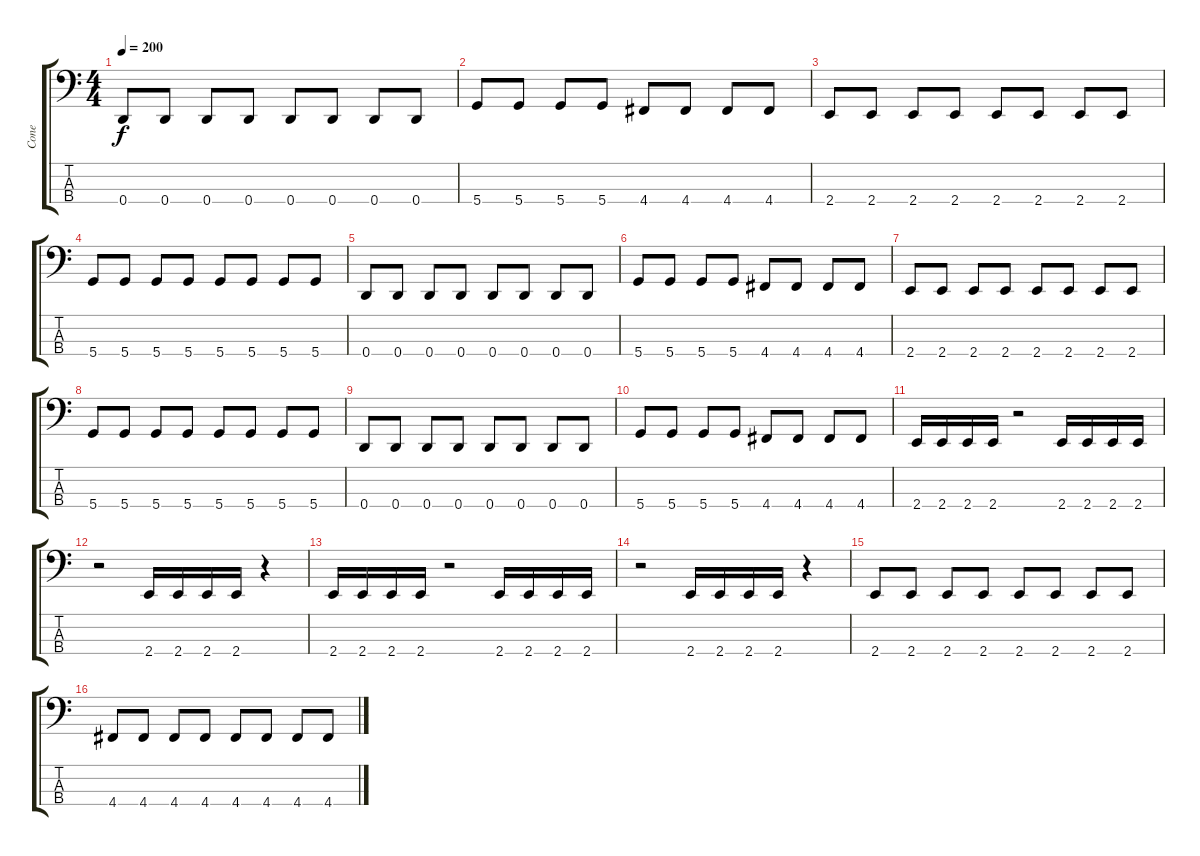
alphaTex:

\track ("Cone" "Cone") {instrument electricbasspick}
\staff {score tabs}
\tuning (G2 D2 A1 D1) {hide}
\ts (4 4)
\tempo 200
\clef f4
\ks c
0.4.8{dy f} 0.4.8 0.4.8 0.4.8 0.4.8 0.4.8 0.4.8 0.4.8 |
5.4.8 5.4.8 5.4.8 5.4.8 4.4.8 4.4.8 4.4.8 4.4.8 |
2.4.8 2.4.8 2.4.8 2.4.8 2.4.8 2.4.8 2.4.8 2.4.8 |
5.4.8 5.4.8 5.4.8 5.4.8 5.4.8 5.4.8 5.4.8 5.4.8 |
0.4.8 0.4.8 0.4.8 0.4.8 0.4.8 0.4.8 0.4.8 0.4.8 |
5.4.8 5.4.8 5.4.8 5.4.8 4.4.8 4.4.8 4.4.8 4.4.8 |
2.4.8 2.4.8 2.4.8 2.4.8 2.4.8 2.4.8 2.4.8 2.4.8 |
5.4.8 5.4.8 5.4.8 5.4.8 5.4.8 5.4.8 5.4.8 5.4.8 |
0.4.8 0.4.8 0.4.8 0.4.8 0.4.8 0.4.8 0.4.8 0.4.8 |
5.4.8 5.4.8 5.4.8 5.4.8 4.4.8 4.4.8 4.4.8 4.4.8 |
2.4.16 2.4.16 2.4.16 2.4.16 r.2 2.4.16 2.4.16 2.4.16 2.4.16 |
r.2 2.4.16 2.4.16 2.4.16 2.4.16 r.4 |
2.4.16 2.4.16 2.4.16 2.4.16 r.2 2.4.16 2.4.16 2.4.16 2.4.16 |
r.2 2.4.16 2.4.16 2.4.16 2.4.16 r.4 |
2.4.8 2.4.8 2.4.8 2.4.8 2.4.8 2.4.8 2.4.8 2.4.8 |
4.4.8 4.4.8 4.4.8 4.4.8 4.4.8 4.4.8 4.4.8 4.4.8
